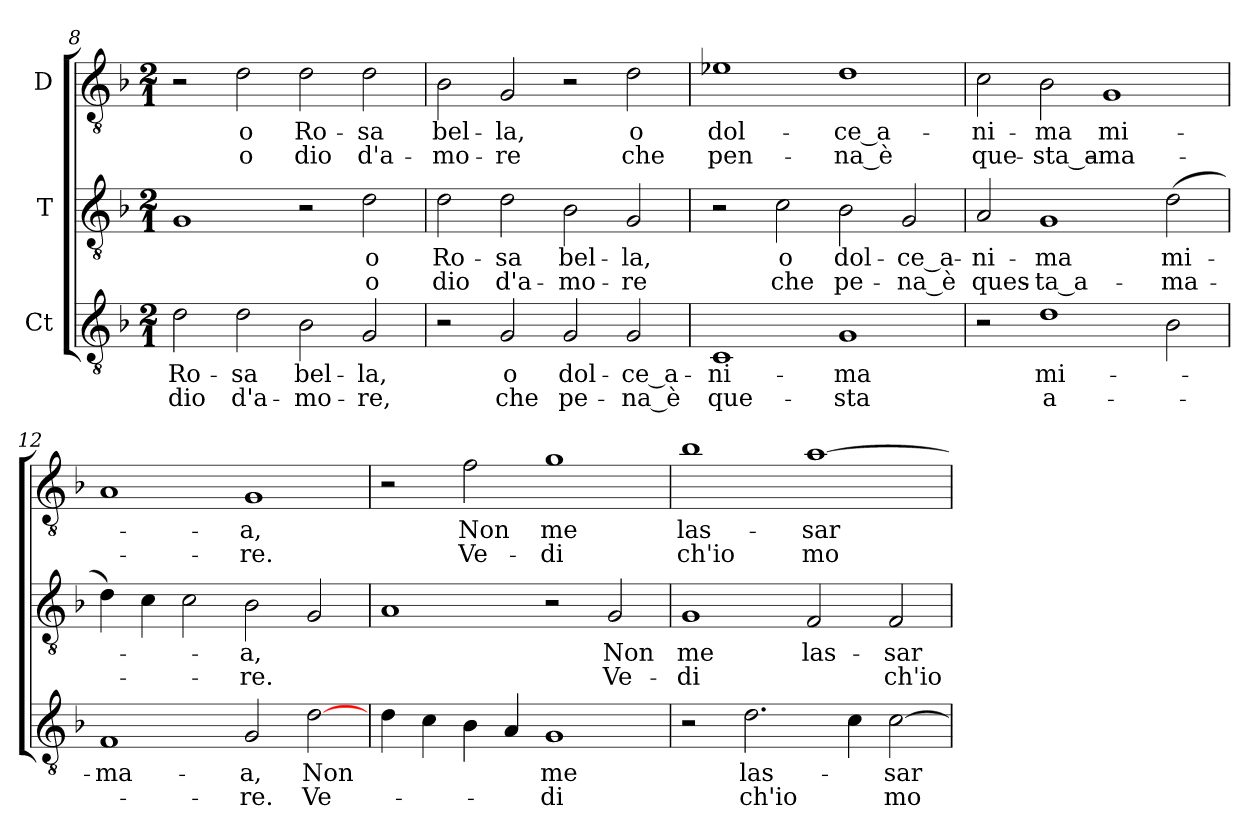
**kern	**text	**text	**kern	**text	**text	**kern	**text	**text
*part3	*part3	*part3	*part2	*part2	*part2	*part1	*part1	*part1
*staff3	*staff3	*staff3	*staff2	*staff2	*staff2	*staff1	*staff1	*staff1
*I"Ct	*	*	*I"T	*	*	*I"D	*	*
*clefGv2	*	*	*clefGv2	*	*	*clefGv2	*	*
*ITrd7c12	*	*	*ITrd7c12	*	*	*ITrd7c12	*	*
*k[b-]	*	*	*k[b-]	*	*	*k[b-]	*	*
*F:	*	*	*F:	*	*	*F:	*	*
*M2/1	*	*	*M2/1	*	*	*M2/1	*	*
=8	=8	=8	=8	=8	=8	=8	=8	=8
!	!LO:LY:b:color=#000000	!LO:LY:b:color=#000000	!	!	!	!	!	!
2Di\	Ro-	dio	1GGi/	.	.	2r	.	.
!	!LO:LY:b:color=#000000	!LO:LY:b:color=#000000	!	!	!	!	!	!
!	!	!	!	!	!	!	!LO:LY:b:color=#000000	!LO:LY:b:color=#000000
2Di\	-sa	d'a-	.	.	.	2Di\	o	o
!	!LO:LY:b:color=#000000	!LO:LY:b:color=#000000	!	!	!	!	!	!
!	!	!	!	!	!	!	!LO:LY:b:color=#000000	!LO:LY:b:color=#000000
2BB-i\	bel-	-mo-	2r	.	.	2Di\	Ro-	dio
!	!LO:LY:b:color=#000000	!LO:LY:b:color=#000000	!	!	!	!	!	!
!	!	!	!	!LO:LY:b:color=#000000	!LO:LY:b:color=#000000	!	!	!
!	!	!	!	!	!	!	!LO:LY:b:color=#000000	!LO:LY:b:color=#000000
2GGi/	-la,	-re,	2Di\	o	o	2Di\	-sa	d'a-
=9	=9	=9	=9	=9	=9	=9	=9	=9
!	!	!	!	!LO:LY:b:color=#000000	!LO:LY:b:color=#000000	!	!	!
!	!	!	!	!	!	!	!LO:LY:b:color=#000000	!LO:LY:b:color=#000000
2r	.	.	2Di\	Ro-	dio	2BB-i\	bel-	-mo-
!	!LO:LY:b:color=#000000	!LO:LY:b:color=#000000	!	!	!	!	!	!
!	!	!	!	!LO:LY:b:color=#000000	!LO:LY:b:color=#000000	!	!	!
!	!	!	!	!	!	!	!LO:LY:b:color=#000000	!LO:LY:b:color=#000000
2GGi/	o	che	2Di\	-sa	d'a-	2GGi/	-la,	-re
!	!LO:LY:b:color=#000000	!LO:LY:b:color=#000000	!	!	!	!	!	!
!	!	!	!	!LO:LY:b:color=#000000	!LO:LY:b:color=#000000	!	!	!
2GGi/	dol-	pe-	2BB-i\	bel-	-mo-	2r	.	.
!	!LO:LY:b:color=#000000	!LO:LY:b:color=#000000	!	!	!	!	!	!
!	!	!	!	!LO:LY:b:color=#000000	!LO:LY:b:color=#000000	!	!	!
!	!	!	!	!	!	!	!LO:LY:b:color=#000000	!LO:LY:b:color=#000000
2GGi/	-ce_a-	-na_è	2GGi/	-la,	-re	2Di\	o	che
=10	=10	=10	=10	=10	=10	=10	=10	=10
!	!LO:LY:b:color=#000000	!LO:LY:b:color=#000000	!	!	!	!	!	!
!	!	!	!	!	!	!	!LO:LY:b:color=#000000	!LO:LY:b:color=#000000
1CCi/	-ni-	que-	2r	.	.	1E-Xi\	dol-	pen-
!	!	!	!	!LO:LY:b:color=#000000	!LO:LY:b:color=#000000	!	!	!
.	.	.	2Ci\	o	che	.	.	.
!	!LO:LY:b:color=#000000	!LO:LY:b:color=#000000	!	!	!	!	!	!
!	!	!	!	!LO:LY:b:color=#000000	!LO:LY:b:color=#000000	!	!	!
!	!	!	!	!	!	!	!LO:LY:b:color=#000000	!LO:LY:b:color=#000000
1GGi/	-ma	-sta	2BB-i\	dol-	pe-	1Di\	-ce_a-	-na_è
!	!	!	!	!LO:LY:b:color=#000000	!LO:LY:b:color=#000000	!	!	!
.	.	.	2GGi/	-ce_a-	-na_è	.	.	.
=11	=11	=11	=11	=11	=11	=11	=11	=11
!	!	!	!	!LO:LY:b:color=#000000	!LO:LY:b:color=#000000	!	!	!
!	!	!	!	!	!	!	!LO:LY:b:color=#000000	!LO:LY:b:color=#000000
2r	.	.	2AAi/	-ni-	ques-	2Ci\	-ni-	que-
!	!LO:LY:b:color=#000000	!LO:LY:b:color=#000000	!	!	!	!	!	!
!	!	!	!	!LO:LY:b:color=#000000	!LO:LY:b:color=#000000	!	!	!
!	!	!	!	!	!	!	!LO:LY:b:color=#000000	!LO:LY:b:color=#000000
1Di\	mi-	a-	1GGi/	-ma	-ta_a-	2BB-i\	-ma	-sta_a-
!	!	!	!	!	!	!	!LO:LY:b:color=#000000	!LO:LY:b:color=#000000
.	.	.	.	.	.	1GGi/	mi-	-ma-
!	!	!	!	!LO:LY:b:color=#000000	!LO:LY:b:color=#000000	!	!	!
2BB-i\	.	.	(2Di\	mi-	-ma-	.	.	.
!!LO:LB:g=z
=12	=12	=12	=12	=12	=12	=12	=12	=12
!	!LO:LY:b:color=#000000	!	!	!	!	!	!	!
1FFi/	-ma-	.	4Di\)	.	.	1AAi/	.	.
.	.	.	4Ci\	.	.	.	.	.
.	.	.	2Ci\	.	.	.	.	.
!	!LO:LY:b:color=#000000	!LO:LY:b:color=#000000	!	!	!	!	!	!
!	!	!	!	!LO:LY:b:color=#000000	!LO:LY:b:color=#000000	!	!	!
!	!	!	!	!	!	!	!LO:LY:b:color=#000000	!LO:LY:b:color=#000000
2GGi/	-a,	-re.	2BB-i\	-a,	-re.	1GGi/	-a,	-re.
!	!LO:LY:b:color=#000000	!LO:LY:b:color=#000000	!	!	!	!	!	!
[2Di\	Non	Ve-	2GGi/	.	.	.	.	.
=13	=13	=13	=13	=13	=13	=13	=13	=13
4Di\	.	.	1AAi/	.	.	2r	.	.
4Ci\	.	.	.	.	.	.	.	.
!	!	!	!	!	!	!	!LO:LY:b:color=#000000	!LO:LY:b:color=#000000
4BB-i\	.	.	.	.	.	2Fi\	Non	Ve-
4AAi/	.	.	.	.	.	.	.	.
!	!LO:LY:b:color=#000000	!LO:LY:b:color=#000000	!	!	!	!	!	!
!	!	!	!	!	!	!	!LO:LY:b:color=#000000	!LO:LY:b:color=#000000
1GGi/	me	-di	2r	.	.	1Gi\	me	-di
!	!	!	!	!LO:LY:b:color=#000000	!LO:LY:b:color=#000000	!	!	!
.	.	.	2GGi/	Non	Ve-	.	.	.
=14	=14	=14	=14	=14	=14	=14	=14	=14
!	!	!	!	!LO:LY:b:color=#000000	!LO:LY:b:color=#000000	!	!	!
!	!	!	!	!	!	!	!LO:LY:b:color=#000000	!LO:LY:b:color=#000000
2r	.	.	1GGi/	me	-di	1B-i\	las-	ch'io
!	!LO:LY:b:color=#000000	!LO:LY:b:color=#000000	!	!	!	!	!	!
2.Di\	las-	ch'io	.	.	.	.	.	.
!	!	!	!	!LO:LY:b:color=#000000	!	!	!	!
!	!	!	!	!	!	!	!LO:LY:b:color=#000000	!LO:LY:b:color=#000000
.	.	.	2FFi/	las-	.	[1Ai\	-sar	mo-
4Ci\	.	.	.	.	.	.	.	.
!	!LO:LY:b:color=#000000	!LO:LY:b:color=#000000	!	!	!	!	!	!
!	!	!	!	!LO:LY:b:color=#000000	!LO:LY:b:color=#000000	!	!	!
[2Ci\	-sar	mo-	2FFi/	-sar	ch'io	.	.	.
=	=	=	=	=	=	=	=	=
*-	*-	*-	*-	*-	*-	*-	*-	*-
